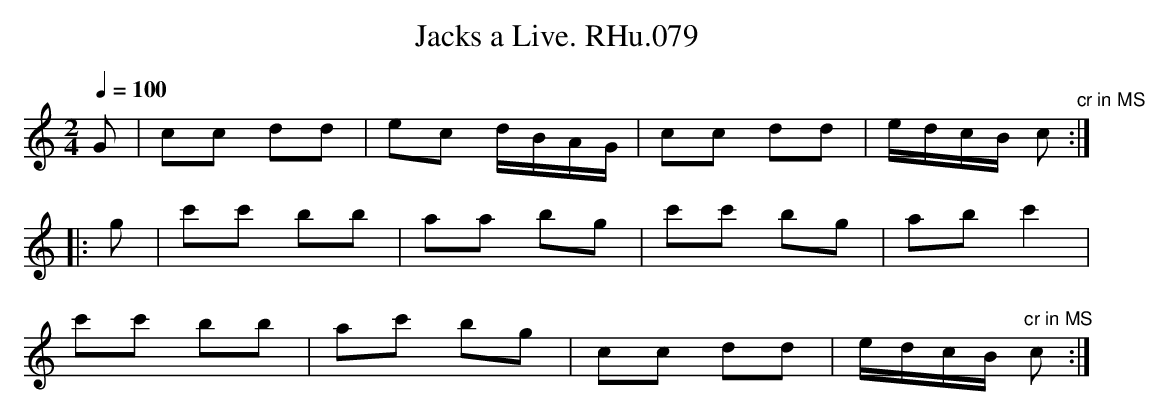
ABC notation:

X:1
T:Jacks a Live. RHu.079
L:1/8
M:2/4
Q:1/4=100
K:C
G|cc dd|ec d/B/A/G/|cc dd|e/d/c/B/ c"cr in MS"::!
g|c'c' bb|aa bg|c'c' bg|ab c'2|!
c'c' bb|ac' bg|cc dd|e/d/c/B/ "cr in MS"c:|
